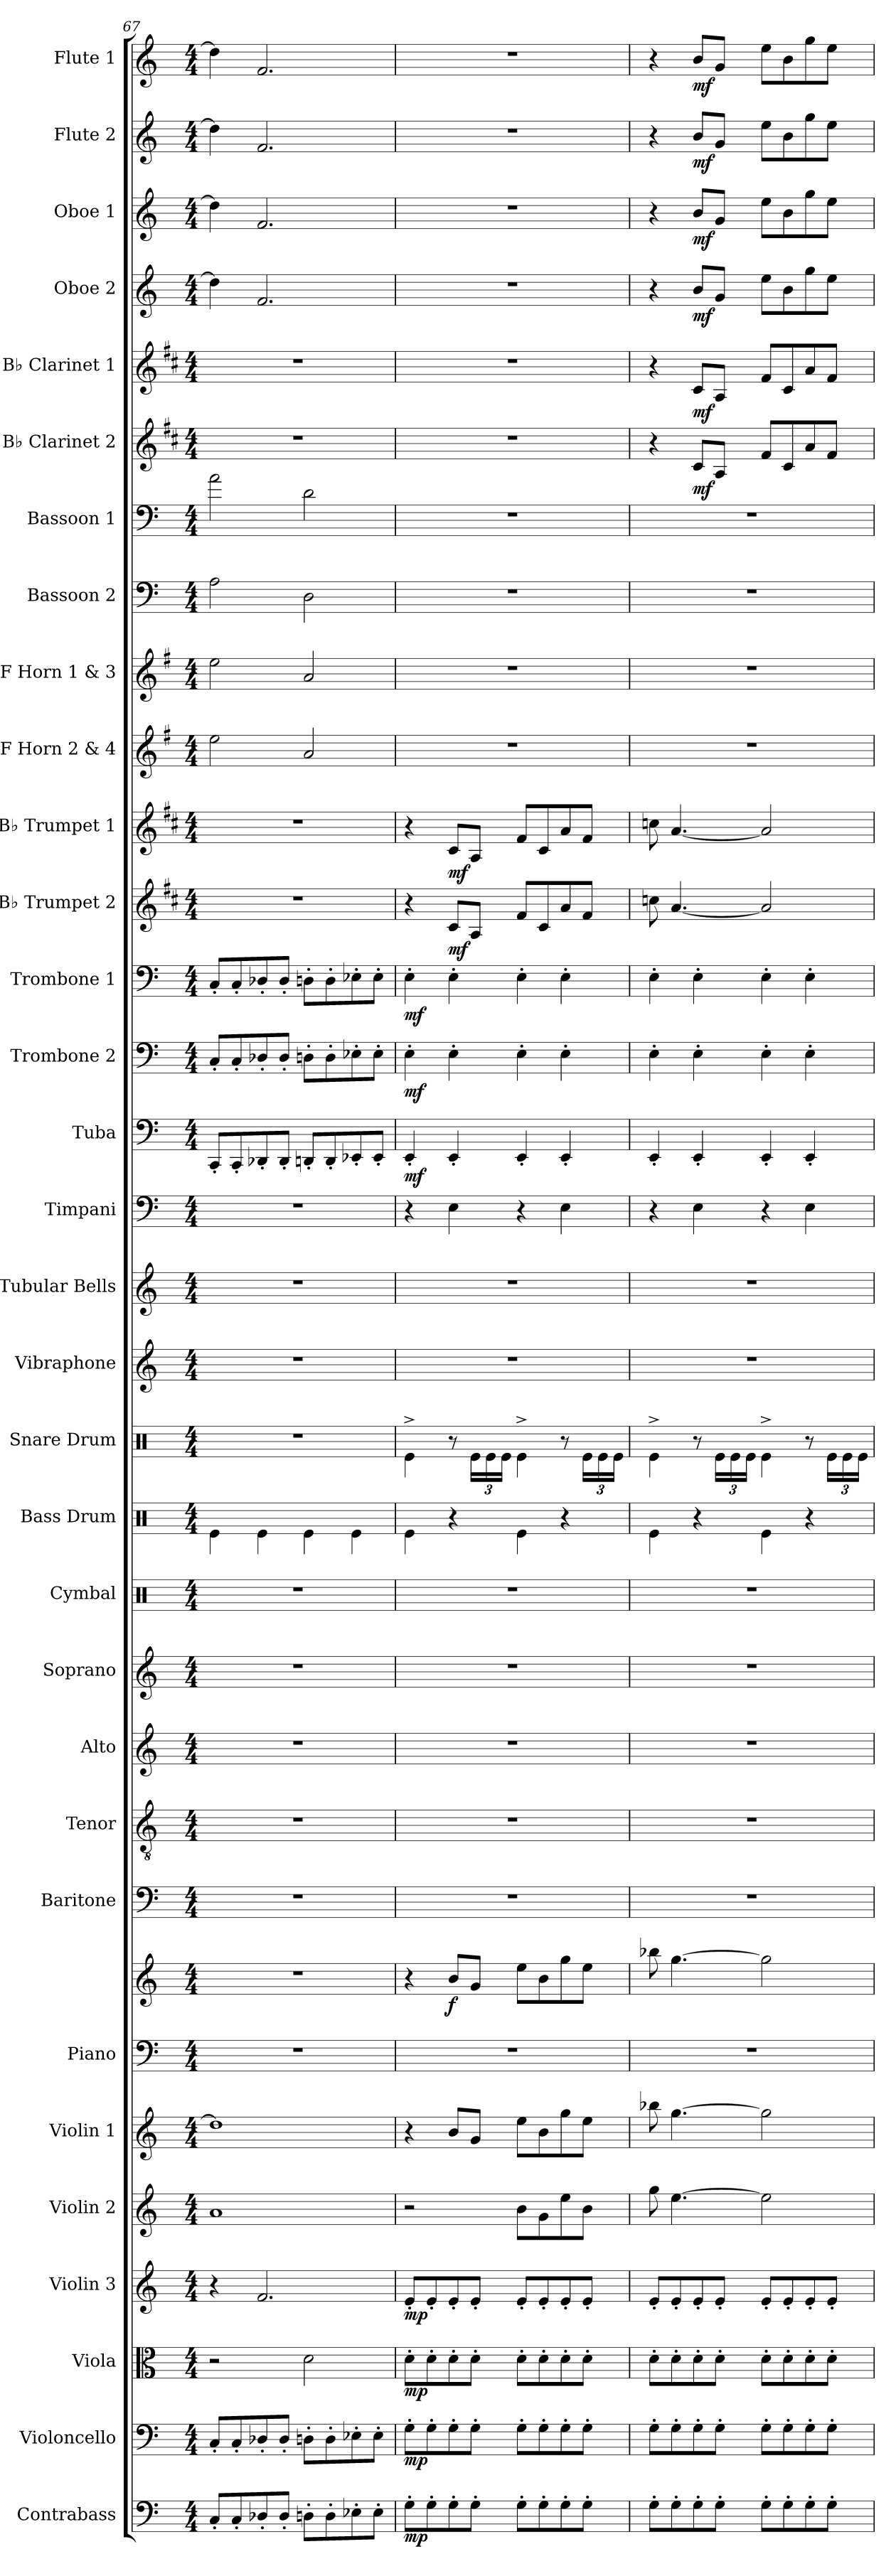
**kern	**dynam	**kern	**dynam	**kern	**dynam	**kern	**dynam	**kern	**kern	**kern	**kern	**dynam	**kern	**kern	**kern	**kern	**kern	**kern	**kern	**kern	**kern	**kern	**kern	**dynam	**kern	**dynam	**kern	**dynam	**kern	**dynam	**kern	**dynam	**kern	**kern	**kern	**kern	**kern	**dynam	**kern	**dynam	**kern	**dynam	**kern	**dynam	**kern	**dynam	**kern	**dynam
*part32	*part32	*part31	*part31	*part30	*part30	*part29	*part29	*part28	*part27	*part26	*part26	*part26	*part25	*part24	*part23	*part22	*part21	*part20	*part19	*part18	*part17	*part16	*part15	*part15	*part14	*part14	*part13	*part13	*part12	*part12	*part11	*part11	*part10	*part9	*part8	*part7	*part6	*part6	*part5	*part5	*part4	*part4	*part3	*part3	*part2	*part2	*part1	*part1
*staff33	*staff33	*staff32	*staff32	*staff31	*staff31	*staff30	*staff30	*staff29	*staff28	*staff27	*staff26	*staff26/27	*staff25	*staff24	*staff23	*staff22	*staff21	*staff20	*staff19	*staff18	*staff17	*staff16	*staff15	*staff15	*staff14	*staff14	*staff13	*staff13	*staff12	*staff12	*staff11	*staff11	*staff10	*staff9	*staff8	*staff7	*staff6	*staff6	*staff5	*staff5	*staff4	*staff4	*staff3	*staff3	*staff2	*staff2	*staff1	*staff1
*I"Contrabass	*	*I"Violoncello	*	*I"Viola	*	*I"Violin 3	*	*I"Violin 2	*I"Violin 1	*I"Piano	*	*	*I"Baritone	*I"Tenor	*I"Alto	*I"Soprano	*I"Cymbal	*I"Bass Drum	*I"Snare Drum	*I"Vibraphone	*I"Tubular Bells	*I"Timpani	*I"Tuba	*	*I"Trombone 2	*	*I"Trombone 1	*	*I"B♭ Trumpet 2	*	*I"B♭ Trumpet 1	*	*I"F Horn 2 &amp; 4	*I"F Horn 1 &amp; 3	*I"Bassoon 2	*I"Bassoon 1	*I"B♭ Clarinet 2	*	*I"B♭ Clarinet 1	*	*I"Oboe 2	*	*I"Oboe 1	*	*I"Flute 2	*	*I"Flute 1	*
*I'Cb.	*	*I'Vc.	*	*I'Vla.	*	*I'Vln. 3	*	*I'Vln. 2	*I'Vln. 1	*I'Pno.	*	*	*I'B.	*I'T.	*I'A.	*I'S.	*I'Cym.	*I'B. Dr.	*I'Sn. Dr.	*I'Vib.	*I'Tu. Be.	*I'Timp.	*I'Tba.	*	*I'Tbn. 2	*	*I'Tbn. 1	*	*I'B♭ Tpt. 2	*	*I'B♭ Tpt. 1	*	*I'F Hn. 2 4	*I'F Hn. 1 3	*I'Bsn. 2	*I'Bsn. 1	*I'B♭ Cl. 2	*	*I'B♭ Cl. 1	*	*I'Ob. 2	*	*I'Ob. 1	*	*I'Fl. 2	*	*I'Fl. 1	*
*clefF4	*	*clefF4	*	*clefC3	*	*clefG2	*	*clefG2	*clefG2	*clefF4	*clefG2	*	*clefF4	*clefGv2	*clefG2	*clefG2	*clefX	*clefX	*clefX	*clefG2	*clefG2	*clefF4	*clefF4	*	*clefF4	*	*clefF4	*	*clefG2	*	*clefG2	*	*clefG2	*clefG2	*clefF4	*clefF4	*clefG2	*	*clefG2	*	*clefG2	*	*clefG2	*	*clefG2	*	*clefG2	*
*ITrd7c12	*	*	*	*	*	*	*	*	*	*	*	*	*	*	*	*	*	*	*	*	*	*	*	*	*	*	*	*	*ITrd1c2	*	*ITrd1c2	*	*ITrd4c7	*ITrd4c7	*	*	*ITrd1c2	*	*ITrd1c2	*	*	*	*	*	*	*	*	*
*k[]	*	*k[]	*	*k[]	*	*k[]	*	*k[]	*k[]	*k[]	*k[]	*	*k[]	*k[]	*k[]	*k[]	*k[]	*k[]	*k[]	*k[]	*k[]	*k[]	*k[]	*	*k[]	*	*k[]	*	*k[]	*	*k[]	*	*k[]	*k[]	*k[]	*k[]	*k[]	*	*k[]	*	*k[]	*	*k[]	*	*k[]	*	*k[]	*
*M4/4	*	*M4/4	*	*M4/4	*	*M4/4	*	*M4/4	*M4/4	*M4/4	*M4/4	*	*M4/4	*M4/4	*M4/4	*M4/4	*M4/4	*M4/4	*M4/4	*M4/4	*M4/4	*M4/4	*M4/4	*	*M4/4	*	*M4/4	*	*M4/4	*	*M4/4	*	*M4/4	*M4/4	*M4/4	*M4/4	*M4/4	*	*M4/4	*	*M4/4	*	*M4/4	*	*M4/4	*	*M4/4	*
=67	=67	=67	=67	=67	=67	=67	=67	=67	=67	=67	=67	=67	=67	=67	=67	=67	=67	=67	=67	=67	=67	=67	=67	=67	=67	=67	=67	=67	=67	=67	=67	=67	=67	=67	=67	=67	=67	=67	=67	=67	=67	=67	=67	=67	=67	=67	=67	=67
8CC'/L	.	8C'/L	.	2r	.	4r	.	1a	1dd]	1r	1r	.	1r	1r	1r	1r	1r	4Re\	1r	1r	1r	1r	8CC'/L	.	8C'/L	.	8C'/L	.	1r	.	1r	.	2a\	2a\	2A\	2a\	1r	.	1r	.	4dd\]	.	4dd\]	.	4dd\]	.	4dd\]	.
8CC'/	.	8C'/	.	.	.	.	.	.	.	.	.	.	.	.	.	.	.	.	.	.	.	.	8CC'/	.	8C'/	.	8C'/	.	.	.	.	.	.	.	.	.	.	.	.	.	.	.	.	.	.	.	.	.
8DD-X'/	.	8D-X'/	.	.	.	2.f/	.	.	.	.	.	.	.	.	.	.	.	4Re\	.	.	.	.	8DD-X'/	.	8D-X'/	.	8D-X'/	.	.	.	.	.	.	.	.	.	.	.	.	.	2.f/	.	2.f/	.	2.f/	.	2.f/	.
8DD-'/J	.	8D-'/J	.	.	.	.	.	.	.	.	.	.	.	.	.	.	.	.	.	.	.	.	8DD-'/J	.	8D-'/J	.	8D-'/J	.	.	.	.	.	.	.	.	.	.	.	.	.	.	.	.	.	.	.	.	.
8DDn'\L	.	8Dn'\L	.	2d\	.	.	.	.	.	.	.	.	.	.	.	.	.	4Re\	.	.	.	.	8DDn'/L	.	8Dn'\L	.	8Dn'\L	.	.	.	.	.	2d/	2d/	2D\	2d\	.	.	.	.	.	.	.	.	.	.	.	.
8DD'\	.	8D'\	.	.	.	.	.	.	.	.	.	.	.	.	.	.	.	.	.	.	.	.	8DD'/	.	8D'\	.	8D'\	.	.	.	.	.	.	.	.	.	.	.	.	.	.	.	.	.	.	.	.	.
8EE-X'\	.	8E-X'\	.	.	.	.	.	.	.	.	.	.	.	.	.	.	.	4Re\	.	.	.	.	8EE-X'/	.	8E-X'\	.	8E-X'\	.	.	.	.	.	.	.	.	.	.	.	.	.	.	.	.	.	.	.	.	.
8EE-'\J	.	8E-'\J	.	.	.	.	.	.	.	.	.	.	.	.	.	.	.	.	.	.	.	.	8EE-'/J	.	8E-'\J	.	8E-'\J	.	.	.	.	.	.	.	.	.	.	.	.	.	.	.	.	.	.	.	.	.
=68	=68	=68	=68	=68	=68	=68	=68	=68	=68	=68	=68	=68	=68	=68	=68	=68	=68	=68	=68	=68	=68	=68	=68	=68	=68	=68	=68	=68	=68	=68	=68	=68	=68	=68	=68	=68	=68	=68	=68	=68	=68	=68	=68	=68	=68	=68	=68	=68
!	!LO:DY:b	!	!LO:DY:b	!	!LO:DY:b	!	!LO:DY:b	!	!	!	!	!	!	!	!	!	!	!	!	!	!	!	!	!LO:DY:b	!	!LO:DY:b	!	!LO:DY:b	!	!	!	!	!	!	!	!	!	!	!	!	!	!	!	!	!	!	!	!
8GG'\L	mp	8G'\L	mp	8d'\L	mp	8e'/L	mp	2r	4r	1r	4r	.	1r	1r	1r	1r	1r	4Re\	4Re^\	1r	1r	4r	4EE'/	mf	4E'\	mf	4E'\	mf	4r	.	4r	.	1r	1r	1r	1r	1r	.	1r	.	1r	.	1r	.	1r	.	1r	.
8GG'\	.	8G'\	.	8d'\	.	8e'/	.	.	.	.	.	.	.	.	.	.	.	.	.	.	.	.	.	.	.	.	.	.	.	.	.	.	.	.	.	.	.	.	.	.	.	.	.	.	.	.	.	.
!	!	!	!	!	!	!	!	!	!	!	!	!LO:DY:b	!	!	!	!	!	!	!	!	!	!	!	!	!	!	!	!	!	!LO:DY:b	!	!LO:DY:b	!	!	!	!	!	!	!	!	!	!	!	!	!	!	!	!
8GG'\	.	8G'\	.	8d'\	.	8e'/	.	.	8b/L	.	8b/L	f	.	.	.	.	.	4r	8r	.	.	4E\	4EE'/	.	4E'\	.	4E'\	.	8B/L	mf	8B/L	mf	.	.	.	.	.	.	.	.	.	.	.	.	.	.	.	.
*	*	*	*	*	*	*	*	*	*	*	*	*	*	*	*	*	*	*	*Xbrackettup	*	*	*	*	*	*	*	*	*	*	*	*	*	*	*	*	*	*	*	*	*	*	*	*	*	*	*	*	*
8GG'\J	.	8G'\J	.	8d'\J	.	8e'/J	.	.	8g/J	.	8g/J	.	.	.	.	.	.	.	24Re\LL	.	.	.	.	.	.	.	.	.	8G/J	.	8G/J	.	.	.	.	.	.	.	.	.	.	.	.	.	.	.	.	.
.	.	.	.	.	.	.	.	.	.	.	.	.	.	.	.	.	.	.	24Re\	.	.	.	.	.	.	.	.	.	.	.	.	.	.	.	.	.	.	.	.	.	.	.	.	.	.	.	.	.
.	.	.	.	.	.	.	.	.	.	.	.	.	.	.	.	.	.	.	24Re\JJ	.	.	.	.	.	.	.	.	.	.	.	.	.	.	.	.	.	.	.	.	.	.	.	.	.	.	.	.	.
8GG'\L	.	8G'\L	.	8d'\L	.	8e'/L	.	8b\L	8ee\L	.	8ee\L	.	.	.	.	.	.	4Re\	4Re^\	.	.	4r	4EE'/	.	4E'\	.	4E'\	.	8e/L	.	8e/L	.	.	.	.	.	.	.	.	.	.	.	.	.	.	.	.	.
8GG'\	.	8G'\	.	8d'\	.	8e'/	.	8g\	8b\	.	8b\	.	.	.	.	.	.	.	.	.	.	.	.	.	.	.	.	.	8B/	.	8B/	.	.	.	.	.	.	.	.	.	.	.	.	.	.	.	.	.
8GG'\	.	8G'\	.	8d'\	.	8e'/	.	8ee\	8gg\	.	8gg\	.	.	.	.	.	.	4r	8r	.	.	4E\	4EE'/	.	4E'\	.	4E'\	.	8g/	.	8g/	.	.	.	.	.	.	.	.	.	.	.	.	.	.	.	.	.
8GG'\J	.	8G'\J	.	8d'\J	.	8e'/J	.	8b\J	8ee\J	.	8ee\J	.	.	.	.	.	.	.	24Re\LL	.	.	.	.	.	.	.	.	.	8e/J	.	8e/J	.	.	.	.	.	.	.	.	.	.	.	.	.	.	.	.	.
.	.	.	.	.	.	.	.	.	.	.	.	.	.	.	.	.	.	.	24Re\	.	.	.	.	.	.	.	.	.	.	.	.	.	.	.	.	.	.	.	.	.	.	.	.	.	.	.	.	.
.	.	.	.	.	.	.	.	.	.	.	.	.	.	.	.	.	.	.	24Re\JJ	.	.	.	.	.	.	.	.	.	.	.	.	.	.	.	.	.	.	.	.	.	.	.	.	.	.	.	.	.
=69	=69	=69	=69	=69	=69	=69	=69	=69	=69	=69	=69	=69	=69	=69	=69	=69	=69	=69	=69	=69	=69	=69	=69	=69	=69	=69	=69	=69	=69	=69	=69	=69	=69	=69	=69	=69	=69	=69	=69	=69	=69	=69	=69	=69	=69	=69	=69	=69
8GG'\L	.	8G'\L	.	8d'\L	.	8e'/L	.	8gg\	8bb-X\	1r	8bb-X\	.	1r	1r	1r	1r	1r	4Re\	4Re^\	1r	1r	4r	4EE'/	.	4E'\	.	4E'\	.	8b-X\	.	8b-X\	.	1r	1r	1r	1r	4r	.	4r	.	4r	.	4r	.	4r	.	4r	.
8GG'\	.	8G'\	.	8d'\	.	8e'/	.	[4.ee\	[4.gg\	.	[4.gg\	.	.	.	.	.	.	.	.	.	.	.	.	.	.	.	.	.	[4.g/	.	[4.g/	.	.	.	.	.	.	.	.	.	.	.	.	.	.	.	.	.
!	!	!	!	!	!	!	!	!	!	!	!	!	!	!	!	!	!	!	!	!	!	!	!	!	!	!	!	!	!	!	!	!	!	!	!	!	!	!LO:DY:b	!	!LO:DY:b	!	!LO:DY:b	!	!LO:DY:b	!	!LO:DY:b	!	!LO:DY:b
8GG'\	.	8G'\	.	8d'\	.	8e'/	.	.	.	.	.	.	.	.	.	.	.	4r	8r	.	.	4E\	4EE'/	.	4E'\	.	4E'\	.	.	.	.	.	.	.	.	.	8B/L	mf	8B/L	mf	8b/L	mf	8b/L	mf	8b/L	mf	8b/L	mf
8GG'\J	.	8G'\J	.	8d'\J	.	8e'/J	.	.	.	.	.	.	.	.	.	.	.	.	24Re\LL	.	.	.	.	.	.	.	.	.	.	.	.	.	.	.	.	.	8G/J	.	8G/J	.	8g/J	.	8g/J	.	8g/J	.	8g/J	.
.	.	.	.	.	.	.	.	.	.	.	.	.	.	.	.	.	.	.	24Re\	.	.	.	.	.	.	.	.	.	.	.	.	.	.	.	.	.	.	.	.	.	.	.	.	.	.	.	.	.
.	.	.	.	.	.	.	.	.	.	.	.	.	.	.	.	.	.	.	24Re\JJ	.	.	.	.	.	.	.	.	.	.	.	.	.	.	.	.	.	.	.	.	.	.	.	.	.	.	.	.	.
8GG'\L	.	8G'\L	.	8d'\L	.	8e'/L	.	2ee\]	2gg\]	.	2gg\]	.	.	.	.	.	.	4Re\	4Re^\	.	.	4r	4EE'/	.	4E'\	.	4E'\	.	2g/]	.	2g/]	.	.	.	.	.	8e/L	.	8e/L	.	8ee\L	.	8ee\L	.	8ee\L	.	8ee\L	.
8GG'\	.	8G'\	.	8d'\	.	8e'/	.	.	.	.	.	.	.	.	.	.	.	.	.	.	.	.	.	.	.	.	.	.	.	.	.	.	.	.	.	.	8B/	.	8B/	.	8b\	.	8b\	.	8b\	.	8b\	.
8GG'\	.	8G'\	.	8d'\	.	8e'/	.	.	.	.	.	.	.	.	.	.	.	4r	8r	.	.	4E\	4EE'/	.	4E'\	.	4E'\	.	.	.	.	.	.	.	.	.	8g/	.	8g/	.	8gg\	.	8gg\	.	8gg\	.	8gg\	.
8GG'\J	.	8G'\J	.	8d'\J	.	8e'/J	.	.	.	.	.	.	.	.	.	.	.	.	24Re\LL	.	.	.	.	.	.	.	.	.	.	.	.	.	.	.	.	.	8e/J	.	8e/J	.	8ee\J	.	8ee\J	.	8ee\J	.	8ee\J	.
.	.	.	.	.	.	.	.	.	.	.	.	.	.	.	.	.	.	.	24Re\	.	.	.	.	.	.	.	.	.	.	.	.	.	.	.	.	.	.	.	.	.	.	.	.	.	.	.	.	.
.	.	.	.	.	.	.	.	.	.	.	.	.	.	.	.	.	.	.	24Re\JJ	.	.	.	.	.	.	.	.	.	.	.	.	.	.	.	.	.	.	.	.	.	.	.	.	.	.	.	.	.
=	=	=	=	=	=	=	=	=	=	=	=	=	=	=	=	=	=	=	=	=	=	=	=	=	=	=	=	=	=	=	=	=	=	=	=	=	=	=	=	=	=	=	=	=	=	=	=	=
*-	*-	*-	*-	*-	*-	*-	*-	*-	*-	*-	*-	*-	*-	*-	*-	*-	*-	*-	*-	*-	*-	*-	*-	*-	*-	*-	*-	*-	*-	*-	*-	*-	*-	*-	*-	*-	*-	*-	*-	*-	*-	*-	*-	*-	*-	*-	*-	*-
